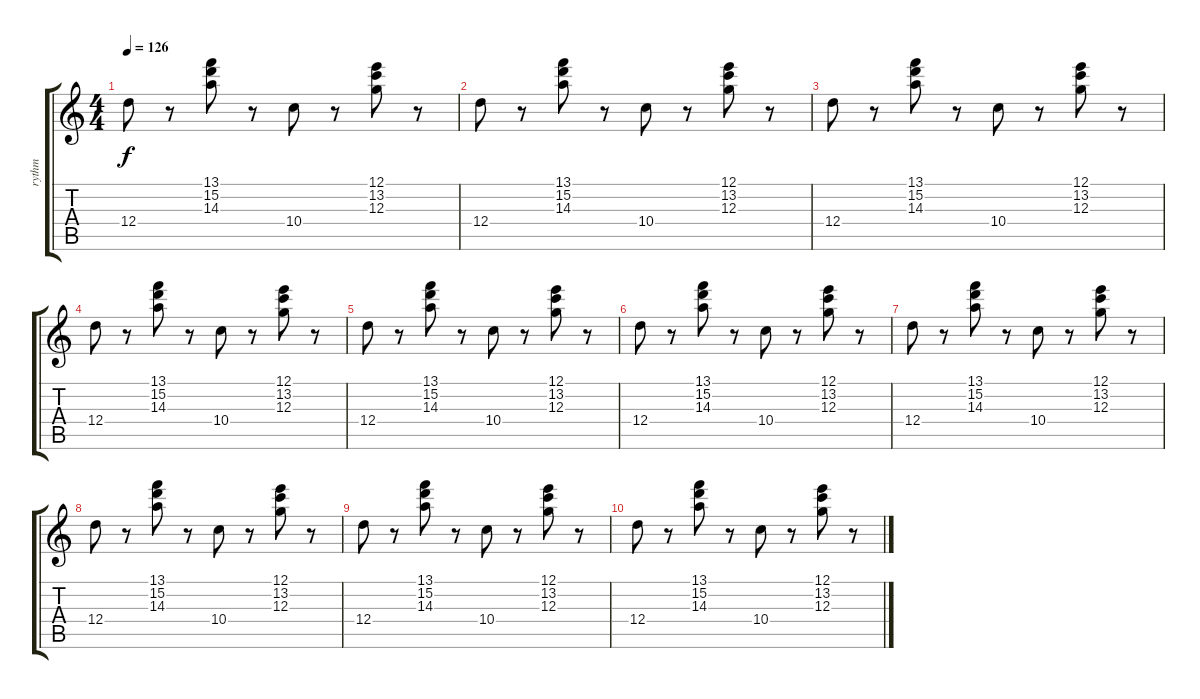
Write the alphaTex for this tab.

\track ("rythm" "rythm") {instrument acousticguitarnylon}
\staff {score tabs}
\tuning (E4 B3 G3 D3 A2 E2) {hide}
\ts (4 4)
\tempo 126
\clef g2
\ks c
12.4.8{dy f} r.8 (13.1 15.2 14.3).8 r.8 10.4.8 r.8 (12.1 13.2 12.3).8 r.8 |
12.4.8 r.8 (13.1 15.2 14.3).8 r.8 10.4.8 r.8 (12.1 13.2 12.3).8 r.8 |
12.4.8 r.8 (13.1 15.2 14.3).8 r.8 10.4.8 r.8 (12.1 13.2 12.3).8 r.8 |
12.4.8 r.8 (13.1 15.2 14.3).8 r.8 10.4.8 r.8 (12.1 13.2 12.3).8 r.8 |
12.4.8 r.8 (13.1 15.2 14.3).8 r.8 10.4.8 r.8 (12.1 13.2 12.3).8 r.8 |
12.4.8 r.8 (13.1 15.2 14.3).8 r.8 10.4.8 r.8 (12.1 13.2 12.3).8 r.8 |
12.4.8 r.8 (13.1 15.2 14.3).8 r.8 10.4.8 r.8 (12.1 13.2 12.3).8 r.8 |
12.4.8 r.8 (13.1 15.2 14.3).8 r.8 10.4.8 r.8 (12.1 13.2 12.3).8 r.8 |
12.4.8 r.8 (13.1 15.2 14.3).8 r.8 10.4.8 r.8 (12.1 13.2 12.3).8 r.8 |
12.4.8 r.8 (13.1 15.2 14.3).8 r.8 10.4.8 r.8 (12.1 13.2 12.3).8 r.8
